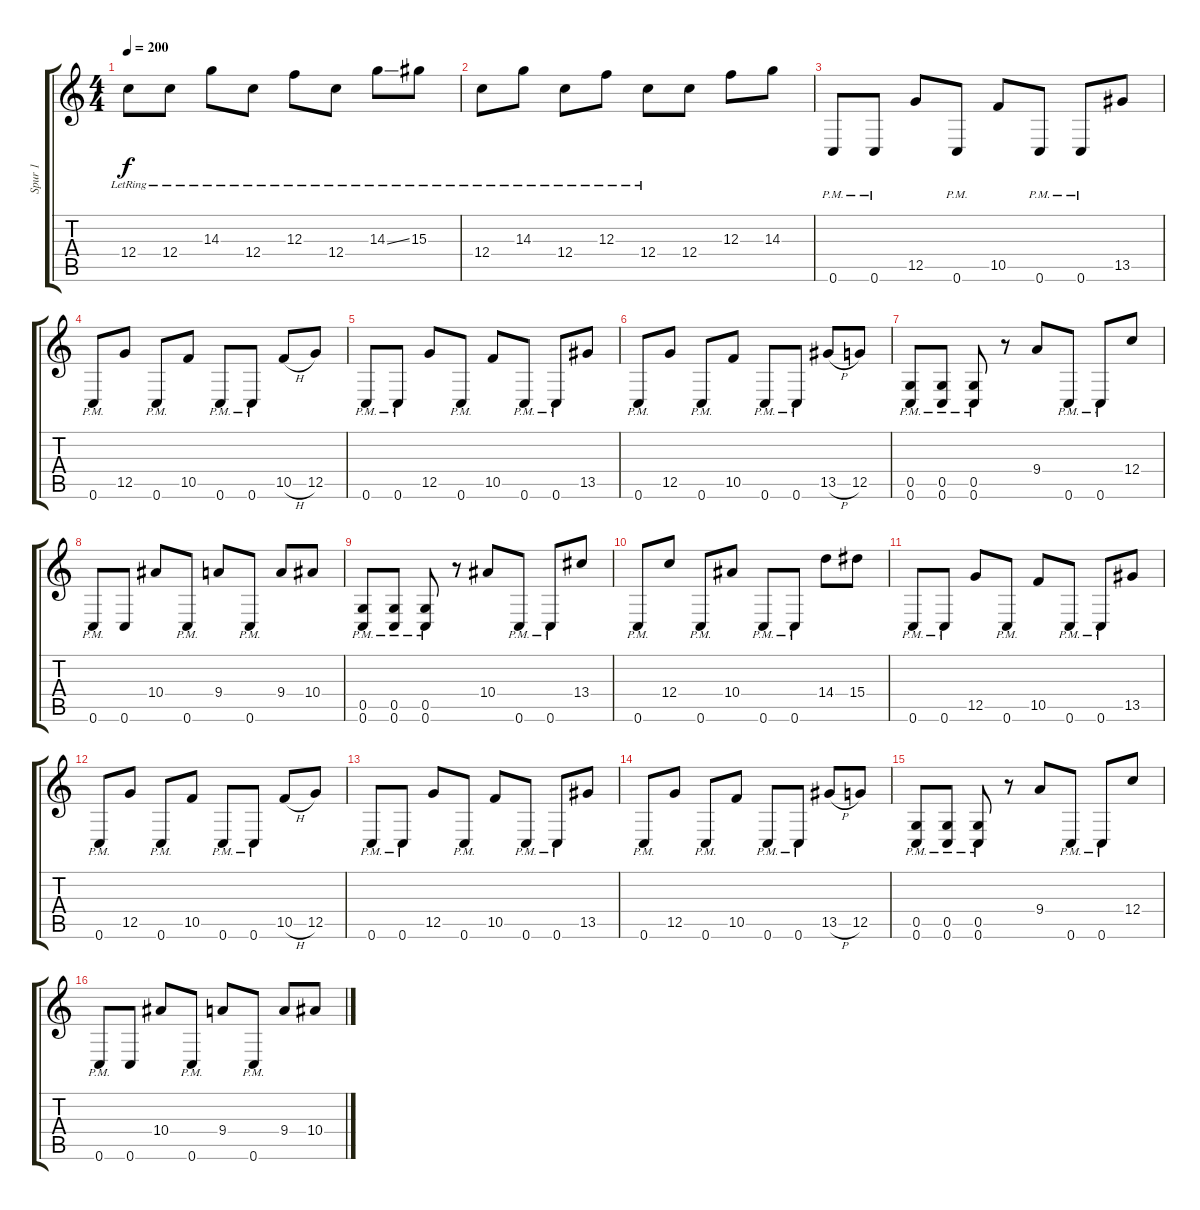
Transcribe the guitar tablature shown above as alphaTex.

\track ("Spur 1" "Spur 1") {instrument distortionguitar}
\staff {score tabs}
\tuning (D4 A3 F3 C3 G2 C2) {hide}
\ts (4 4)
\tempo 200
\clef g2
\ks c
12.4{lr}.8{dy f} 12.4{lr}.8 14.3{lr}.8 12.4{lr}.8 12.3{lr}.8 12.4{lr}.8 14.3{ss lr}.8 15.3{lr}.8 |
12.4{lr}.8 14.3{lr}.8 12.4{lr}.8 12.3{lr}.8 12.4{lr}.8 12.4.8 12.3.8 14.3.8 |
0.6{pm}.8 0.6{pm}.8 12.5.8 0.6{pm}.8 10.5.8 0.6{pm}.8 0.6{pm}.8 13.5.8 |
0.6{pm}.8 12.5.8 0.6{pm}.8 10.5.8 0.6{pm}.8 0.6{pm}.8 10.5{h}.8 12.5.8 |
0.6{pm}.8 0.6{pm}.8 12.5.8 0.6{pm}.8 10.5.8 0.6{pm}.8 0.6{pm}.8 13.5.8 |
0.6{pm}.8 12.5.8 0.6{pm}.8 10.5.8 0.6{pm}.8 0.6{pm}.8 13.5{h}.8 12.5.8 |
(0.5 0.6{pm}).8 (0.5 0.6{pm}).8 (0.5 0.6{pm}).8 r.8 9.4.8 0.6{pm}.8 0.6{pm}.8 12.4.8 |
0.6{pm}.8 0.6.8 10.4.8 0.6{pm}.8 9.4.8 0.6{pm}.8 9.4.8 10.4.8 |
(0.5 0.6{pm}).8 (0.5 0.6{pm}).8 (0.5 0.6{pm}).8 r.8 10.4.8 0.6{pm}.8 0.6{pm}.8 13.4.8 |
0.6{pm}.8 12.4.8 0.6{pm}.8 10.4.8 0.6{pm}.8 0.6{pm}.8 14.4.8 15.4.8 |
0.6{pm}.8 0.6{pm}.8 12.5.8 0.6{pm}.8 10.5.8 0.6{pm}.8 0.6{pm}.8 13.5.8 |
0.6{pm}.8 12.5.8 0.6{pm}.8 10.5.8 0.6{pm}.8 0.6{pm}.8 10.5{h}.8 12.5.8 |
0.6{pm}.8 0.6{pm}.8 12.5.8 0.6{pm}.8 10.5.8 0.6{pm}.8 0.6{pm}.8 13.5.8 |
0.6{pm}.8 12.5.8 0.6{pm}.8 10.5.8 0.6{pm}.8 0.6{pm}.8 13.5{h}.8 12.5.8 |
(0.5 0.6{pm}).8 (0.5 0.6{pm}).8 (0.5 0.6{pm}).8 r.8 9.4.8 0.6{pm}.8 0.6{pm}.8 12.4.8 |
0.6{pm}.8 0.6.8 10.4.8 0.6{pm}.8 9.4.8 0.6{pm}.8 9.4.8 10.4.8
